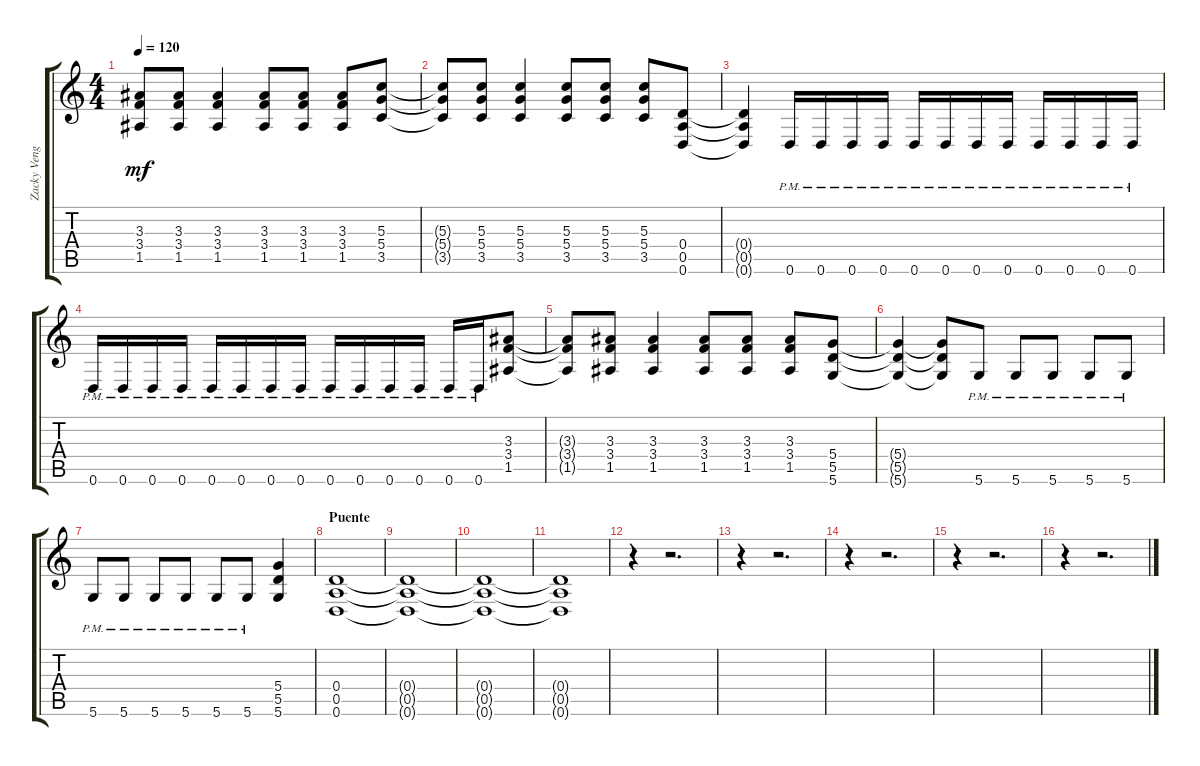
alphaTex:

\track ("Zacky Vengeance" "Zacky Veng") {instrument distortionguitar}
\staff {score tabs}
\tuning (E4 B3 G3 D3 A2 D2) {hide}
\ts (4 4)
\tempo 120
\clef g2
\ks c
(3.3{t} 3.4{t} 1.5{t}).8{dy mf} (3.3 3.4 1.5).8 (3.3 3.4 1.5).4 (3.3 3.4 1.5).8 (3.3 3.4 1.5).8 (3.3 3.4 1.5).8 (5.3 5.4 3.5).8 |
(5.3{t} 5.4{t} 3.5{t}).8 (5.3 5.4 3.5).8 (5.3 5.4 3.5).4 (5.3 5.4 3.5).8 (5.3 5.4 3.5).8 (5.3 5.4 3.5).8 (0.4 0.5 0.6).8 |
(0.4{t} 0.5{t} 0.6{t}).4 0.6{pm}.16 0.6{pm}.16 0.6{pm}.16 0.6{pm}.16 0.6{pm}.16 0.6{pm}.16 0.6{pm}.16 0.6{pm}.16 0.6{pm}.16 0.6{pm}.16 0.6{pm}.16 0.6{pm}.16 |
0.6{pm}.16 0.6{pm}.16 0.6{pm}.16 0.6{pm}.16 0.6{pm}.16 0.6{pm}.16 0.6{pm}.16 0.6{pm}.16 0.6{pm}.16 0.6{pm}.16 0.6{pm}.16 0.6{pm}.16 0.6{pm}.16 0.6{pm}.16 (3.3 3.4 1.5).8 |
(3.3{t} 3.4{t} 1.5{t}).8 (3.3 3.4 1.5).8 (3.3 3.4 1.5).4 (3.3 3.4 1.5).8 (3.3 3.4 1.5).8 (3.3 3.4 1.5).8 (5.4 5.5 5.6).8 |
(5.4{t} 5.5{t} 5.6{t}).4 (5.4{t} 5.5{t} 5.6{t}).8 5.6{pm}.8 5.6{pm}.8 5.6{pm}.8 5.6{pm}.8 5.6{pm}.8 |
5.6{pm}.8 5.6{pm}.8 5.6{pm}.8 5.6{pm}.8 5.6{pm}.8 5.6{pm}.8 (5.4 5.5 5.6).4 |
\section ("" "Puente")
(0.4 0.5 0.6).1 |
(0.4{t} 0.5{t} 0.6{t}).1 |
(0.4{t} 0.5{t} 0.6{t}).1 |
(0.4{t} 0.5{t} 0.6{t}).1 |
r.4 r.2{d} |
r.4 r.2{d} |
r.4 r.2{d} |
r.4 r.2{d} |
r.4 r.2{d}
